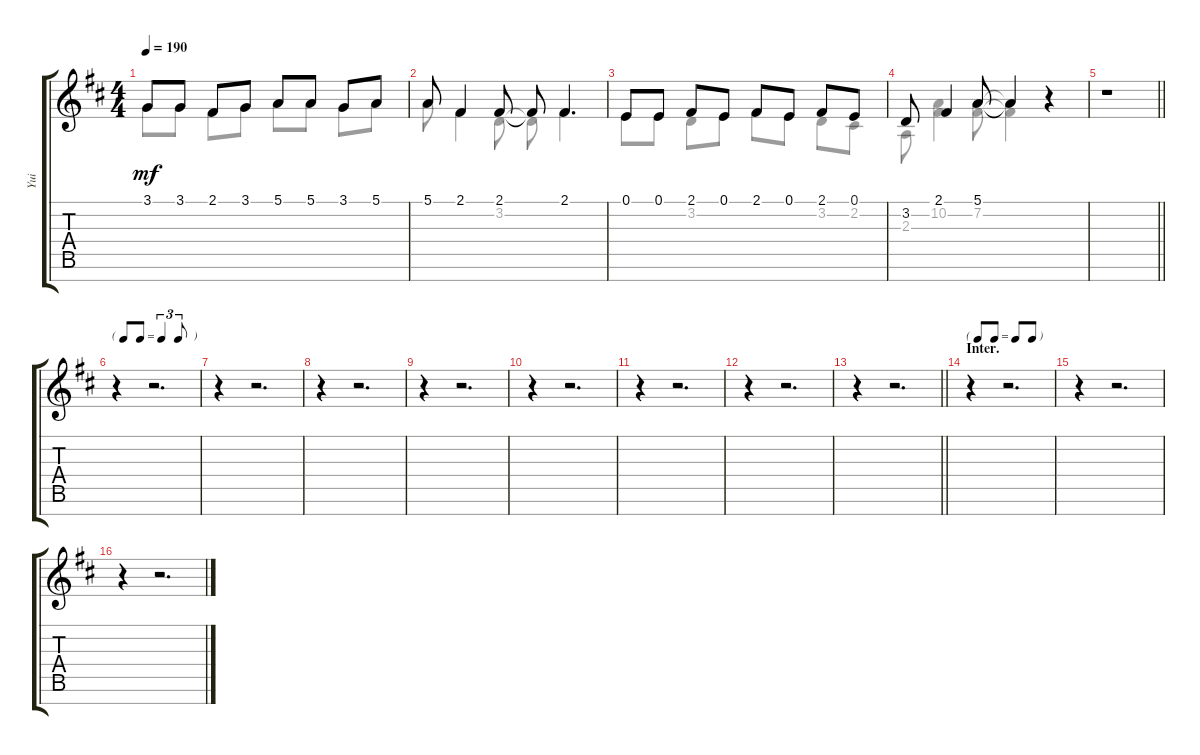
\track ("Yui" "Yui") {instrument flute}
\staff {score tabs}
\tuning (E4 B3 G3 D3 A2 E2 B1) {hide}
\voice
\ts (4 4)
\tempo 190
\clef g2
\ks d
3.1.8{dy mf} 3.1.8 2.1.8 3.1.8 5.1.8 5.1.8 3.1.8 5.1.8 |
5.1.8 2.1.4 2.1.8 2.1{t}.8 2.1.4{d} |
0.1.8 0.1.8 2.1.8 0.1.8 2.1.8 0.1.8 2.1.8 0.1.8 |
3.2.8 2.1.4 5.1.8 5.1{t}.4 r.4 |
\barLineRight lightlight
r.1 |
\tf triplet8th
\section ("" "")
r.4 r.2{d} |
r.4 r.2{d} |
r.4 r.2{d} |
r.4 r.2{d} |
r.4 r.2{d} |
r.4 r.2{d} |
r.4 r.2{d} |
\barLineRight lightlight
r.4 r.2{d} |
\tf none
\section ("" "Inter.")
r.4 r.2{d} |
r.4 r.2{d} |
r.4 r.2{d}
\voice
\clef g2
\ottava regular
\simile none
\ks d
3.1.8{dy mf} 3.1.8 2.1.8 3.1.8 5.1.8 5.1.8 3.1.8 5.1.8 |
5.1.8 2.1.4 3.2.8 3.2{t}.8 2.1.4{d} |
0.1.8 0.1.8 3.2.8 0.1.8 2.1.8 0.1.8 3.2.8 2.2.8 |
2.3.8 (2.1 10.2).4 (5.1 7.2).8 (5.1{t} 7.2{t}).4 r.4 |
\barLineRight lightlight
|
|
|
|
|
|
|
|
\barLineRight lightlight
|
|
|
